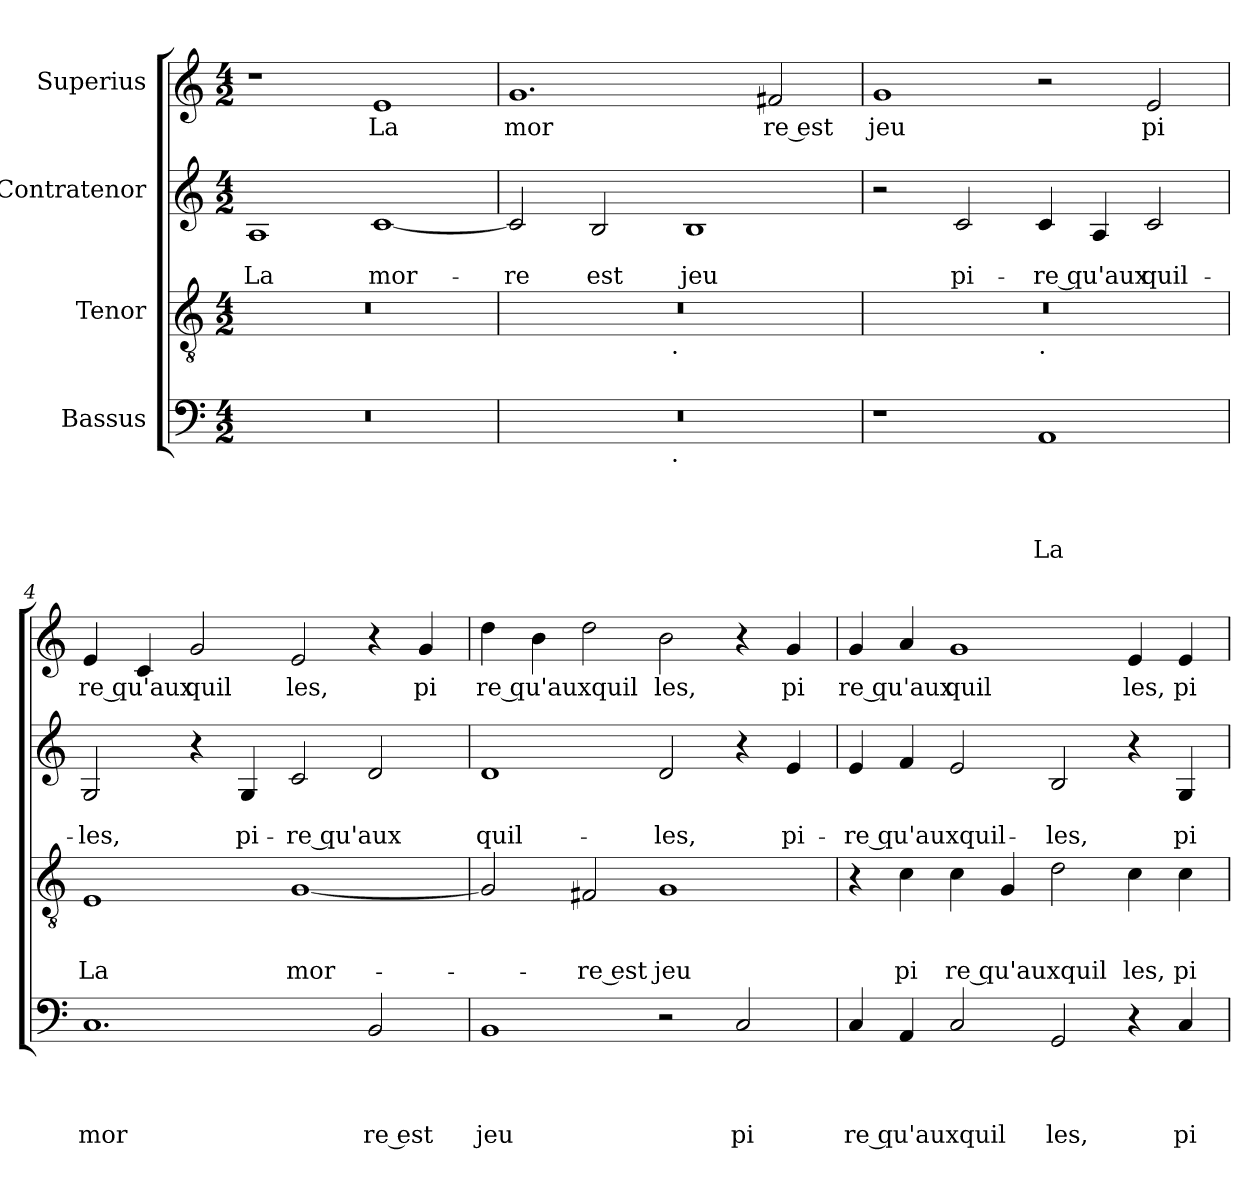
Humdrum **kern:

**kern	**text	**text	**text	**text	**kern	**text	**text	**text	**kern	**text	**text	**kern	**text
*part4	*part4	*part4	*part4	*part4	*part3	*part3	*part3	*part3	*part2	*part2	*part2	*part1	*part1
*staff4	*staff4	*staff4	*staff4	*staff4	*staff3	*staff3	*staff3	*staff3	*staff2	*staff2	*staff2	*staff1	*staff1
*I"Bassus	*	*	*	*	*I"Tenor	*	*	*	*I"Contratenor	*	*	*I"Superius	*
*clefF4	*	*	*	*	*clefGv2	*	*	*	*clefG2	*	*	*clefG2	*
*k[]	*	*	*	*	*k[]	*	*	*	*k[]	*	*	*k[]	*
*C:	*	*	*	*	*C:	*	*	*	*C:	*	*	*C:	*
*M4/2	*	*	*	*	*M4/2	*	*	*	*M4/2	*	*	*M4/2	*
=1	=1	=1	=1	=1	=1	=1	=1	=1	=1	=1	=1	=1	=1
!	!	!	!	!	!	!	!	!	!	!	!LO:LY:b	!	!
0r	.	.	.	.	0r	.	.	.	1A	.	La	1r	.
!	!	!	!	!	!	!	!	!	!	!	!LO:LY:b	!	!LO:LY:b
.	.	.	.	.	.	.	.	.	[<1c	.	mor-	1e	La
=2	=2	=2	=2	=2	=2	=2	=2	=2	=2	=2	=2	=2	=2
!	!	!	!	!	!	!	!	!	!	!	!LO:LY:b	!	!LO:LY:b
*^	*	*	*	*	*^	*	*	*	*	*	*	*	*
0r	2ryy	.	.	.	.	0r	2ryy	.	.	.	2c/]	.	-re	1.g	mor
!	!	!	!	!	!	!	!	!	!	!	!	!	!LO:LY:b	!	!
.	4...ryy	.	.	.	.	.	4...ryy	.	.	.	2B/	.	est	.	.
!	!	!	!	!	!	!	!LO:TX:b:t=.	!	!	!	!	!	!	!	!
!	!LO:TX:b:t=.	!	!	!	!	!	!	!	!	!	!	!	!	!	!
.	1ryy	.	.	.	.	.	1ryy	.	.	.	.	.	.	.	.
!	!	!	!	!	!	!	!	!	!	!	!	!	!LO:LY:b	!	!
.	.	.	.	.	.	.	.	.	.	.	1B	.	jeu	.	.
!	!	!	!	!	!	!	!	!	!	!	!	!	!	!	!LO:LY:b:rj
.	.	.	.	.	.	.	.	.	.	.	.	.	.	2f#X/	re est
.	32ryy	.	.	.	.	.	32ryy	.	.	.	.	.	.	.	.
=3	=3	=3	=3	=3	=3	=3	=3	=3	=3	=3	=3	=3	=3	=3	=3
!	!	!	!	!	!	!	!	!	!	!	!	!	!	!	!LO:LY:b
*v	*v	*	*	*	*	*	*	*	*	*	*	*	*	*	*
1r	.	.	.	.	0r	1ryy	.	.	.	2r	.	.	1g	jeu
!	!	!	!	!	!	!	!	!	!	!	!	!LO:LY:b	!	!
.	.	.	.	.	.	.	.	.	.	2c/	.	pi-	.	.
!	!	!	!	!	!	!LO:TX:b:t=.	!	!	!	!	!	!	!	!
!	!	!	!	!LO:LY:b	!	!	!	!	!	!	!	!LO:LY:b	!	!
1AA	.	.	.	La	.	1ryy	.	.	.	4c/	.	-re qu'aux	2r	.
.	.	.	.	.	.	.	.	.	.	4A/	.	.	.	.
!	!	!	!	!	!	!	!	!	!	!	!	!LO:LY:b	!	!LO:LY:b
.	.	.	.	.	.	.	.	.	.	2c/	.	quil-	2e/	pi
=4	=4	=4	=4	=4	=4	=4	=4	=4	=4	=4	=4	=4	=4	=4
!	!	!	!	!LO:LY:b	!	!	!	!	!LO:LY:b	!	!	!LO:LY:b	!	!LO:LY:b
*	*	*	*	*	*v	*v	*	*	*	*	*	*	*	*
1.C	.	.	.	mor	1E	.	.	La	2G/	.	-les,	4e/	re qu'aux
.	.	.	.	.	.	.	.	.	.	.	.	4c/	.
!	!	!	!	!	!	!	!	!	!	!	!	!	!LO:LY:b
.	.	.	.	.	.	.	.	.	4r	.	.	2g/	quil
!	!	!	!	!	!	!	!	!	!	!	!LO:LY:b	!	!
.	.	.	.	.	.	.	.	.	4G/	.	pi-	.	.
!	!	!	!	!	!	!	!	!LO:LY:b	!	!	!LO:LY:b	!	!LO:LY:b
.	.	.	.	.	[<1G	.	.	mor-	2c/	.	-re qu'aux	2e/	les,
!	!	!	!	!LO:LY:b:rj	!	!	!	!	!	!	!	!	!
2BB/	.	.	.	re est	.	.	.	.	2d/	.	.	4r	.
!	!	!	!	!	!	!	!	!	!	!	!	!	!LO:LY:b
.	.	.	.	.	.	.	.	.	.	.	.	4g/	pi
!!LO:LB:g=z
=5	=5	=5	=5	=5	=5	=5	=5	=5	=5	=5	=5	=5	=5
!	!	!	!	!LO:LY:b	!	!	!	!	!	!	!LO:LY:b	!	!LO:LY:b
1BB	.	.	.	jeu	2G/]	.	.	.	1d	.	quil-	4dd\	re qu'auxquil
.	.	.	.	.	.	.	.	.	.	.	.	4b\	.
!	!	!	!	!	!	!	!	!LO:LY:b:rj	!	!	!	!	!
.	.	.	.	.	2F#X/	.	.	-re est	.	.	.	2dd\	.
!	!	!	!	!	!	!	!	!LO:LY:b	!	!	!LO:LY:b	!	!LO:LY:b
2r	.	.	.	.	1G	.	.	jeu	2d/	.	-les,	2b\	les,
!	!	!	!	!LO:LY:b	!	!	!	!	!	!	!	!	!
2C/	.	.	.	pi	.	.	.	.	4r	.	.	4r	.
!	!	!	!	!	!	!	!	!	!	!	!LO:LY:b	!	!LO:LY:b
.	.	.	.	.	.	.	.	.	4e/	.	pi-	4g/	pi
=6	=6	=6	=6	=6	=6	=6	=6	=6	=6	=6	=6	=6	=6
!	!	!	!	!LO:LY:b	!	!	!	!	!	!	!LO:LY:b	!	!LO:LY:b
4C/	.	.	.	re qu'auxquil	4r	.	.	.	4e/	.	-re qu'auxquil-	4g/	re qu'aux
!	!	!	!	!	!	!	!	!LO:LY:b	!	!	!	!	!
4AA/	.	.	.	.	4c\	.	.	pi	4f/	.	.	4a/	.
!	!	!	!	!	!	!	!	!LO:LY:b	!	!	!	!	!LO:LY:b
2C/	.	.	.	.	4c\	.	.	re qu'auxquil	2e/	.	.	1g	quil
.	.	.	.	.	4G/	.	.	.	.	.	.	.	.
!	!	!	!	!LO:LY:b	!	!	!	!	!	!	!LO:LY:b	!	!
2GG/	.	.	.	les,	2d\	.	.	.	2B/	.	-les,	.	.
!	!	!	!	!	!	!	!	!LO:LY:b	!	!	!	!	!LO:LY:b
4r	.	.	.	.	4c\	.	.	les,	4r	.	.	4e/	les,
!	!	!	!	!LO:LY:b	!	!	!	!LO:LY:b	!	!	!LO:LY:b	!	!LO:LY:b
4C/	.	.	.	pi	4c\	.	.	pi	4G/	.	pi-	4e/	pi
=	=	=	=	=	=	=	=	=	=	=	=	=	=
*-	*-	*-	*-	*-	*-	*-	*-	*-	*-	*-	*-	*-	*-
